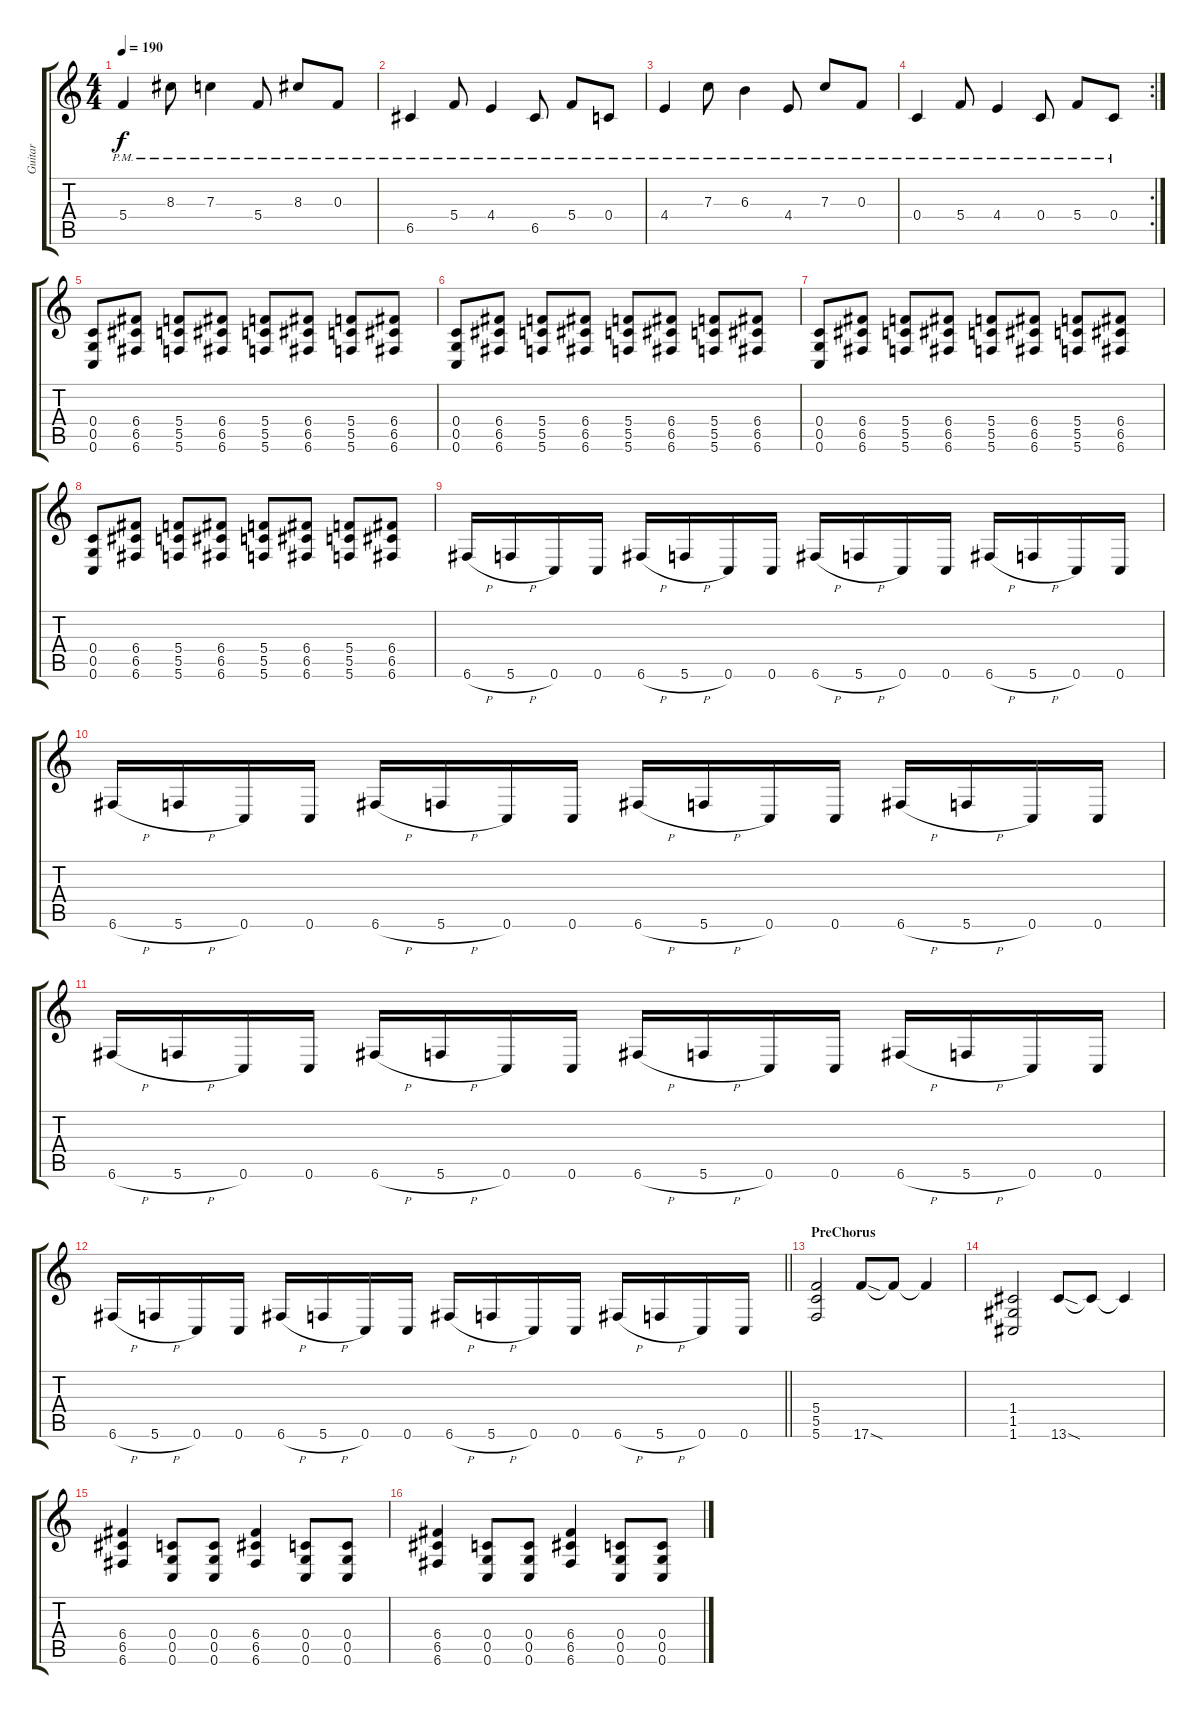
\track ("Guitar" "Guitar") {instrument distortionguitar}
\staff {score tabs}
\tuning (D4 A3 F3 C3 G2 C2) {hide}
\ts (4 4)
\tempo 190
\clef g2
\ks c
5.4{pm}.4{dy f} 8.3{pm}.8 7.3{pm}.4 5.4{pm}.8 8.3{pm}.8 0.3{pm}.8 |
6.5{pm}.4 5.4{pm}.8 4.4{pm}.4 6.5{pm}.8 5.4{pm}.8 0.4{pm}.8 |
4.4{pm}.4 7.3{pm}.8 6.3{pm}.4 4.4{pm}.8 7.3{pm}.8 0.3{pm}.8 |
\rc 2
0.4{pm}.4 5.4{pm}.8 4.4{pm}.4 0.4{pm}.8 5.4{pm}.8 0.4{pm}.8 |
(0.4 0.5 0.6).8 (6.4 6.5 6.6).8 (5.4 5.5 5.6).8 (6.4 6.5 6.6).8 (5.4 5.5 5.6).8 (6.4 6.5 6.6).8 (5.4 5.5 5.6).8 (6.4 6.5 6.6).8 |
(0.4 0.5 0.6).8 (6.4 6.5 6.6).8 (5.4 5.5 5.6).8 (6.4 6.5 6.6).8 (5.4 5.5 5.6).8 (6.4 6.5 6.6).8 (5.4 5.5 5.6).8 (6.4 6.5 6.6).8 |
(0.4 0.5 0.6).8 (6.4 6.5 6.6).8 (5.4 5.5 5.6).8 (6.4 6.5 6.6).8 (5.4 5.5 5.6).8 (6.4 6.5 6.6).8 (5.4 5.5 5.6).8 (6.4 6.5 6.6).8 |
(0.4 0.5 0.6).8 (6.4 6.5 6.6).8 (5.4 5.5 5.6).8 (6.4 6.5 6.6).8 (5.4 5.5 5.6).8 (6.4 6.5 6.6).8 (5.4 5.5 5.6).8 (6.4 6.5 6.6).8 |
6.6{h}.16 5.6{h}.16 0.6.16 0.6.16 6.6{h}.16 5.6{h}.16 0.6.16 0.6.16 6.6{h}.16 5.6{h}.16 0.6.16 0.6.16 6.6{h}.16 5.6{h}.16 0.6.16 0.6.16 |
6.6{h}.16 5.6{h}.16 0.6.16 0.6.16 6.6{h}.16 5.6{h}.16 0.6.16 0.6.16 6.6{h}.16 5.6{h}.16 0.6.16 0.6.16 6.6{h}.16 5.6{h}.16 0.6.16 0.6.16 |
6.6{h}.16 5.6{h}.16 0.6.16 0.6.16 6.6{h}.16 5.6{h}.16 0.6.16 0.6.16 6.6{h}.16 5.6{h}.16 0.6.16 0.6.16 6.6{h}.16 5.6{h}.16 0.6.16 0.6.16 |
\barLineRight lightlight
6.6{h}.16 5.6{h}.16 0.6.16 0.6.16 6.6{h}.16 5.6{h}.16 0.6.16 0.6.16 6.6{h}.16 5.6{h}.16 0.6.16 0.6.16 6.6{h}.16 5.6{h}.16 0.6.16 0.6.16 |
\section ("" "PreChorus")
(5.4 5.5 5.6).2 17.6{sod}.8 17.6{t}.8 17.6{t}.4 |
(1.4 1.5 1.6).2 13.6{sod}.8 13.6{t}.8 13.6{t}.4 |
(6.4 6.5 6.6).4 (0.4 0.5 0.6).8 (0.4 0.5 0.6).8 (6.4 6.5 6.6).4 (0.4 0.5 0.6).8 (0.4 0.5 0.6).8 |
(6.4 6.5 6.6).4 (0.4 0.5 0.6).8 (0.4 0.5 0.6).8 (6.4 6.5 6.6).4 (0.4 0.5 0.6).8 (0.4 0.5 0.6).8
